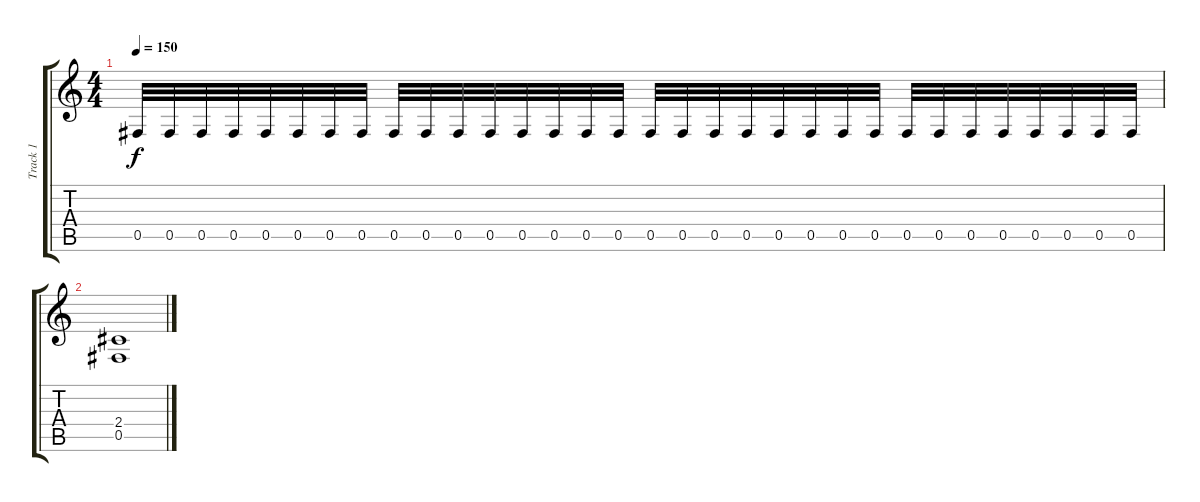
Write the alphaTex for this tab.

\track ("Track 1" "Track 1") {instrument distortionguitar}
\staff {score tabs}
\tuning (Db4 Ab3 E3 B2 Gb2 B1) {hide}
\ts (4 4)
\tempo 150
\clef g2
\ks c
0.5.32{dy f} 0.5.32 0.5.32 0.5.32 0.5.32 0.5.32 0.5.32 0.5.32 0.5.32 0.5.32 0.5.32 0.5.32 0.5.32 0.5.32 0.5.32 0.5.32 0.5.32 0.5.32 0.5.32 0.5.32 0.5.32 0.5.32 0.5.32 0.5.32 0.5.32 0.5.32 0.5.32 0.5.32 0.5.32 0.5.32 0.5.32 0.5.32 |
(2.4 0.5).1
